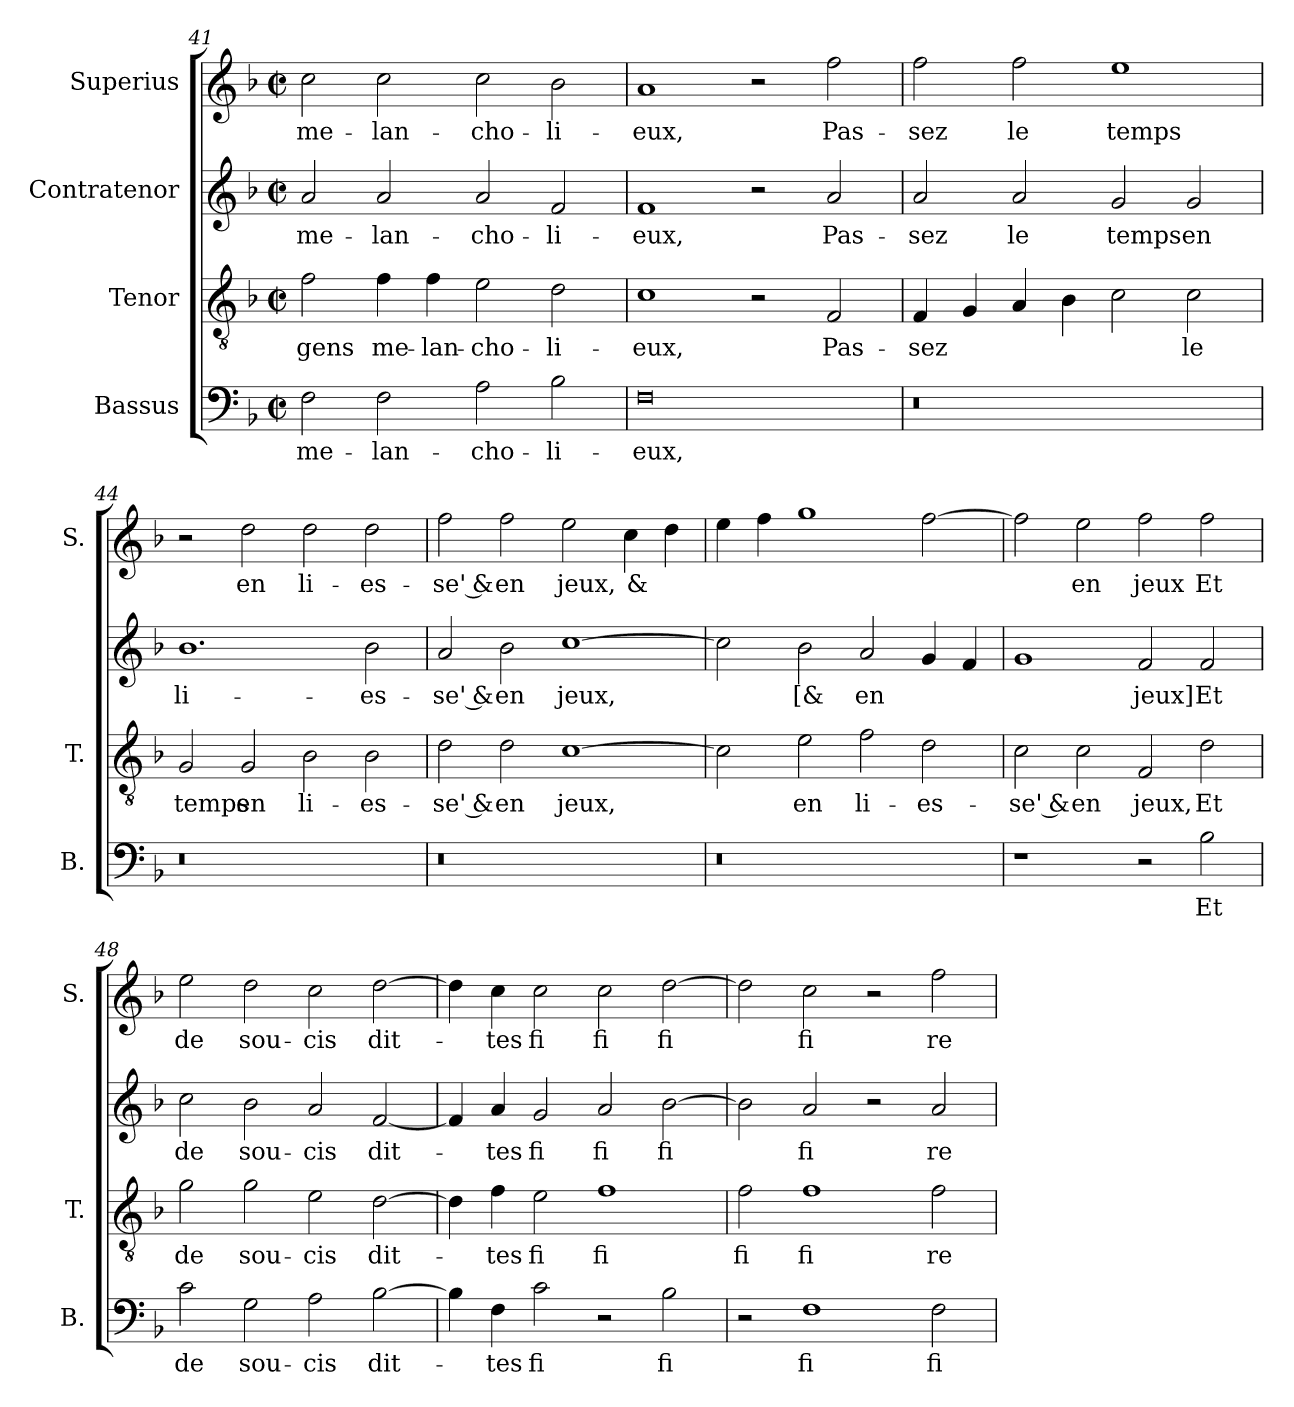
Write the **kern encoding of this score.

**kern	**text	**kern	**text	**kern	**text	**kern	**text
*part4	*part4	*part3	*part3	*part2	*part2	*part1	*part1
*staff4	*staff4	*staff3	*staff3	*staff2	*staff2	*staff1	*staff1
*I"Bassus	*	*I"Tenor	*	*I"Contratenor	*	*I"Superius	*
*I'B.	*	*I'T.	*	*	*	*I'S.	*
*clefF4	*	*clefGv2	*	*clefG2	*	*clefG2	*
*k[b-]	*	*k[b-]	*	*k[b-]	*	*k[b-]	*
*F:	*	*F:	*	*F:	*	*F:	*
*M2/2	*	*M2/2	*	*M2/2	*	*M2/2	*
*met(c|)	*	*met(c|)	*	*met(c|)	*	*met(c|)	*
=41	=41	=41	=41	=41	=41	=41	=41
2F\	me-	2f\	gens	2a/	me-	2cc\	me-
2F\	-lan-	4f\	me-	2a/	-lan-	2cc\	-lan-
.	.	4f\	-lan-	.	.	.	.
2A\	-cho-	2e\	-cho-	2a/	-cho-	2cc\	-cho-
2B-\	-li-	2d\	-li-	2f/	-li-	2b-\	-li-
!!LO:LB:g=z
=42	=42	=42	=42	=42	=42	=42	=42
0F\	-eux,	1c\	-eux,	1f/	-eux,	1a/	-eux,
.	.	2r	.	2r	.	2r	.
.	.	2F/	Pas-	2a/	Pas-	2ff\	Pas-
=43	=43	=43	=43	=43	=43	=43	=43
!LO:N:vis=0	!	!	!	!	!	!	!
1r	.	4F/	-sez	2a/	-sez	2ff\	-sez
.	.	4G/	.	.	.	.	.
.	.	4A/	.	2a/	le	2ff\	le
.	.	4B-\	.	.	.	.	.
1ryy	.	2c\	.	2g/	temps	1ee\	temps
.	.	2c\	le	2g/	en	.	.
=44	=44	=44	=44	=44	=44	=44	=44
!LO:N:vis=0	!	!	!	!	!	!	!
1r	.	2G/	temps	1.b-\	li-	2r	.
.	.	2G/	en	.	.	2dd\	en
1ryy	.	2B-\	li-	.	.	2dd\	li-
.	.	2B-\	-es-	2b-\	-es-	2dd\	-es-
=45	=45	=45	=45	=45	=45	=45	=45
!LO:N:vis=0	!	!	!	!	!	!	!
1r	.	2d\	-se' &	2a/	-se' &	2ff\	-se' &
.	.	2d\	en	2b-\	en	2ff\	en
1ryy	.	[1c\	jeux,	[1cc\	jeux,	2ee\	jeux,
.	.	.	.	.	.	4cc\	&
.	.	.	.	.	.	4dd\	.
=46	=46	=46	=46	=46	=46	=46	=46
!LO:N:vis=0	!	!	!	!	!	!	!
1r	.	2c\]	.	2cc\]	.	4ee\	.
.	.	.	.	.	.	4ff\	.
.	.	2e\	en	2b-\	[&	1gg\	.
1ryy	.	2f\	li-	2a/	en	.	.
.	.	2d\	-es-	4g/	.	[2ff\	.
.	.	.	.	4f/	.	.	.
=47	=47	=47	=47	=47	=47	=47	=47
1r	.	2c\	-se' &	1g/	.	2ff\]	.
.	.	2c\	en	.	.	2ee\	en
2r	.	2F/	jeux,	2f/	jeux]	2ff\	jeux
2B-\	Et	2d\	Et	2f/	Et	2ff\	Et
!!LO:PB:g=z
=48	=48	=48	=48	=48	=48	=48	=48
2c\	de	2g\	de	2cc\	de	2ee\	de
2G\	sou-	2g\	sou-	2b-\	sou-	2dd\	sou-
2A\	-cis	2e\	-cis	2a/	-cis	2cc\	-cis
[2B-\	dit-	[2d\	dit-	[2f/	dit-	[2dd\	dit-
=49	=49	=49	=49	=49	=49	=49	=49
4B-\]	.	4d\]	.	4f/]	.	4dd\]	.
4F\	-tes	4f\	-tes	4a/	-tes	4cc\	-tes
2c\	fi	2e\	fi	2g/	fi	2cc\	fi
2r	.	1f\	fi	2a/	fi	2cc\	fi
2B-\	fi	.	.	[2b-\	fi	[2dd\	fi
=50	=50	=50	=50	=50	=50	=50	=50
2r	.	2f\	fi	2b-\]	.	2dd\]	.
1F\	fi	1f\	fi	2a/	fi	2cc\	fi
.	.	.	.	2r	.	2r	.
2F\	fi	2f\	re-	2a/	re-	2ff\	re-
=	=	=	=	=	=	=	=
*-	*-	*-	*-	*-	*-	*-	*-
